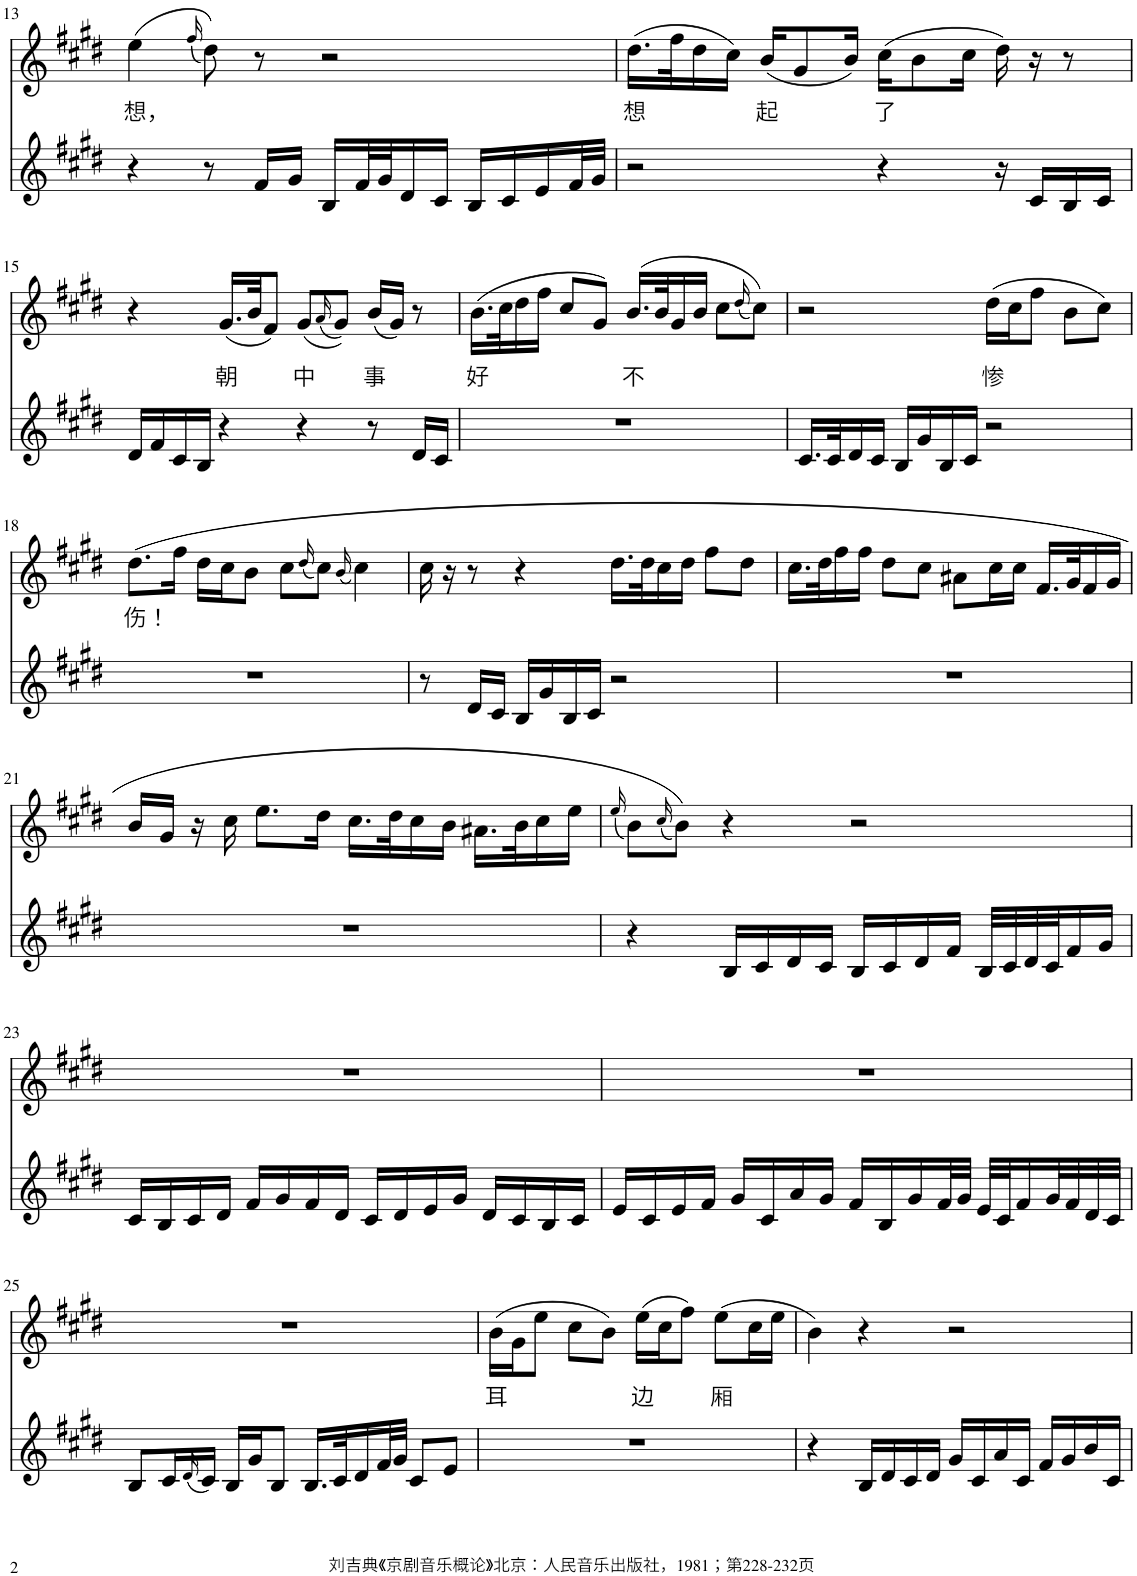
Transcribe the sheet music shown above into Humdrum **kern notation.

**kern	**kern	**text
*part2	*part1	*part1
*staff2	*staff1	*staff1
*I"Piano	*I"Piano	*
*I'Pno	*I'Pno	*
!!LO:PB:g=z
*clefG2	*clefG2	*
*k[f#c#g#d#]	*k[f#c#g#d#]	*
*M4/4	*M4/4	*
=13	=13	=13
!	!	!LO:LY:b
4r	(4ee\	想，
.	(16qff#/	.
8r	8dd#\))	.
16f#/LL	8r	.
16g#/JJ	.	.
16B/LL	2r	.
32f#/L	.	.
32g#/J	.	.
16d#/	.	.
16c#/JJ	.	.
16B/LL	.	.
16c#/	.	.
16e/	.	.
32f#/L	.	.
32g#/JJJ	.	.
=14	=14	=14
!	!	!LO:LY:b
2r	(16.dd#\LL	想
.	32ff#\K	.
.	16dd#\	.
.	16cc#\JJ)	.
!	!	!LO:LY:b
.	(16b/KL	起
.	8g#/	.
.	16b/Jk)	.
!	!	!LO:LY:b
4r	(16cc#\KL	了
.	8b\	.
.	16cc#\Jk	.
16r	16dd#\)	.
16c#/LL	16r	.
16B/	8r	.
16c#/JJ	.	.
!!LO:LB:g=z
=15	=15	=15
16d#/LL	4r	.
16f#/	.	.
16c#/	.	.
16B/JJ	.	.
!	!	!LO:LY:b
4r	(16.g#/LL	朝
.	32b/JK	.
.	8f#/J)	.
!	!	!LO:LY:b
4r	(8g#/L	中
.	(16qa/	.
.	8g#/J))	.
!	!	!LO:LY:b
8r	(16b/LL	事
.	16g#/JJ)	.
16d#/LL	8r	.
16c#/JJ	.	.
=16	=16	=16
!	!	!LO:LY:b
1r	(16.b\LL	好
.	32cc#\K	.
.	16dd#\	.
.	16ff#\JJ	.
.	8cc#/L	.
.	8g#/J)	.
!	!	!LO:LY:b
.	(16.b/LL	不
.	32b/K	.
.	16g#/	.
.	16b/JJ	.
.	8cc#\L	.
.	(16qdd#/	.
.	8cc#\J))	.
=17	=17	=17
16.c#/LL	2r	.
32c#/K	.	.
16d#/	.	.
16c#/JJ	.	.
16B/LL	.	.
16g#/	.	.
16B/	.	.
16c#/JJ	.	.
!	!	!LO:LY:b
2r	(16dd#\LL	惨
.	16cc#\J	.
.	8ff#\J	.
.	8b\L	.
.	8cc#\J)	.
!!LO:LB:g=z
=18	=18	=18
!	!	!LO:LY:b
1r	(8.dd#\L	伤！
.	16ff#\Jk	.
.	16dd#\LL	.
.	16cc#\J	.
.	8b\J	.
.	8cc#\L	.
.	(16qdd#/	.
.	8cc#\J)	.
.	(16qb/	.
.	4cc#\)	.
=19	=19	=19
8r	16cc#\	.
.	16r	.
16d#/LL	8r	.
16c#/JJ	.	.
16B/LL	4r	.
16g#/	.	.
16B/	.	.
16c#/JJ	.	.
2r	16.dd#\LL	.
.	32dd#\K	.
.	16cc#\	.
.	16dd#\JJ	.
.	8ff#\L	.
.	8dd#\J	.
=20	=20	=20
1r	16.cc#\LL	.
.	32dd#\K	.
.	16ff#\	.
.	16ff#\JJ	.
.	8dd#\L	.
.	8cc#\J	.
.	8a#X\L	.
.	16cc#\L	.
.	16cc#\JJ	.
.	16.f#/LL	.
.	32g#/K	.
.	16f#/	.
.	16g#/JJ	.
!!LO:LB:g=z
=21	=21	=21
1r	16b/LL	.
.	16g#/JJ	.
.	16r	.
.	16cc#\	.
.	8.ee\L	.
.	16dd#\Jk	.
.	16.cc#\LL	.
.	32dd#\K	.
.	16cc#\	.
.	16b\JJ	.
.	16.a#X\LL	.
.	32b\K	.
.	16cc#\	.
.	16ee\JJ	.
=22	=22	=22
.	(16qee/	.
4r	8b\L)	.
.	(16qcc#/	.
.	8b\J))	.
16B/LL	4r	.
16c#/	.	.
16d#/	.	.
16c#/JJ	.	.
16B/LL	2r	.
16c#/	.	.
16d#/	.	.
16f#/JJ	.	.
32B/LLL	.	.
32c#/	.	.
32d#/	.	.
32c#/J	.	.
16f#/	.	.
16g#/JJ	.	.
!!LO:LB:g=z
=23	=23	=23
16c#/LL	1r	.
16B/	.	.
16c#/	.	.
16d#/JJ	.	.
16f#/LL	.	.
16g#/	.	.
16f#/	.	.
16d#/JJ	.	.
16c#/LL	.	.
16d#/	.	.
16e/	.	.
16g#/JJ	.	.
16d#/LL	.	.
16c#/	.	.
16B/	.	.
16c#/JJ	.	.
=24	=24	=24
16e/LL	1r	.
16c#/	.	.
16e/	.	.
16f#/JJ	.	.
16g#/LL	.	.
16c#/	.	.
16a/	.	.
16g#/JJ	.	.
16f#/LL	.	.
16B/	.	.
16g#/	.	.
32f#/L	.	.
32g#/JJJ	.	.
32e/LLL	.	.
32c#/J	.	.
16f#/	.	.
32g#/L	.	.
32f#/	.	.
32d#/	.	.
32c#/JJJ	.	.
!!LO:LB:g=z
=25	=25	=25
8B/L	1r	.
16c#/L	.	.
(16qd#/	.	.
16c#/JJ)	.	.
16B/LL	.	.
16g#/J	.	.
8B/J	.	.
16.B/LL	.	.
32c#/K	.	.
16d#/	.	.
32f#/L	.	.
32g#/JJJ	.	.
8c#/L	.	.
8e/J	.	.
=26	=26	=26
!	!	!LO:LY:b
1r	(16b\LL	耳
.	16g#\J	.
.	8ee\J	.
.	8cc#\L	.
.	8b\J)	.
!	!	!LO:LY:b
.	(16ee\LL	边
.	16cc#\J	.
.	8ff#\J)	.
!	!	!LO:LY:b
.	(8ee\L	厢
.	16cc#\L	.
.	16ee\JJ	.
=27	=27	=27
4r	4b\)	.
16B/LL	4r	.
16d#/	.	.
16c#/	.	.
16d#/JJ	.	.
16g#/LL	2r	.
16c#/	.	.
16a/	.	.
16c#/JJ	.	.
16f#/LL	.	.
16g#/	.	.
16b/	.	.
16c#/JJ	.	.
=	=	=
*-	*-	*-
